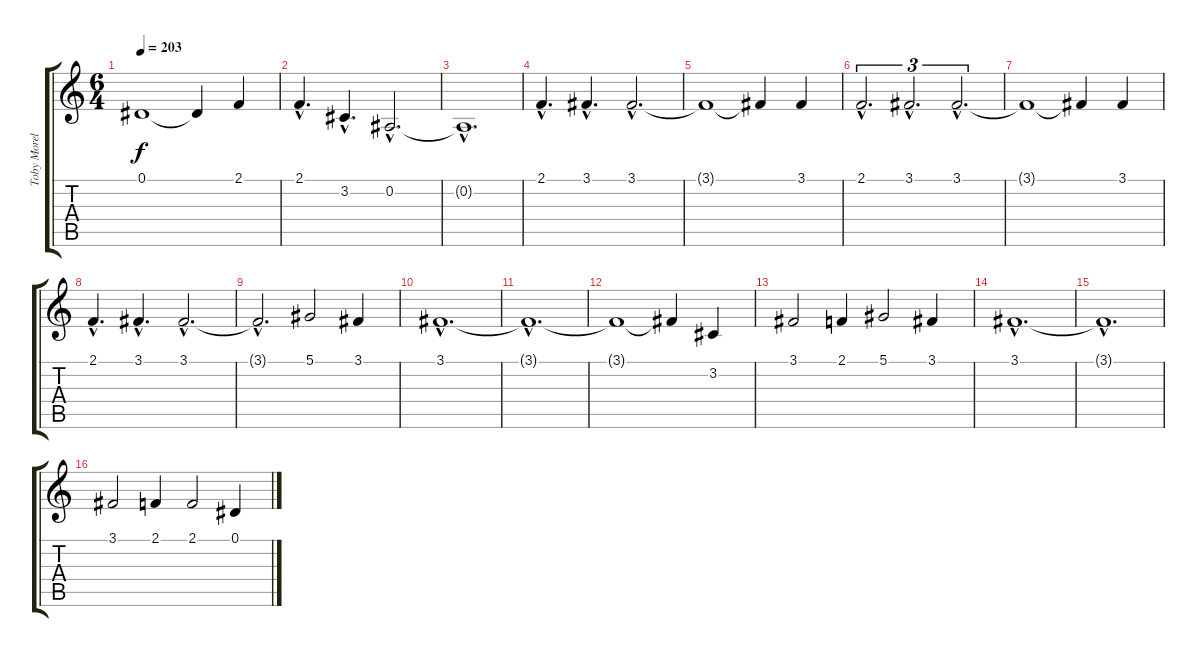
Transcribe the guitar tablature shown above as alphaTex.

\track ("Toby Morelle (Vocals)" "Toby Morel") {instrument lead2sawtooth}
\staff {score tabs}
\tuning (Eb4 Bb3 Gb3 Db3 Ab2 Db2) {hide}
\ts (6 4)
\tempo 203
\clef g2
\ks c
0.1{t}.1{dy f} 0.1{t}.4 2.1.4 |
2.1{hac}.4{d} 3.2{hac}.4{d} 0.2{hac}.2{d} |
0.2{hac t}.1{d} |
2.1{hac}.4{d} 3.1{hac}.4{d} 3.1{hac}.2{d} |
3.1{t}.1 3.1{t}.4 3.1.4 |
2.1{hac}.2{d tu (3 2)} 3.1{hac}.2{d tu (3 2)} 3.1{hac}.2{d tu (3 2)} |
3.1{t}.1 3.1{t}.4 3.1.4 |
2.1{hac}.4{d} 3.1{hac}.4{d} 3.1{hac}.2{d} |
3.1{hac t}.2{d} 5.1.2 3.1.4 |
3.1{hac}.1{d} |
3.1{hac t}.1{d} |
3.1{t}.1 3.1{t}.4 3.2.4 |
3.1.2 2.1.4 5.1.2 3.1.4 |
3.1{hac}.1{d} |
3.1{hac t}.1{d} |
3.1.2 2.1.4 2.1.2 0.1.4
